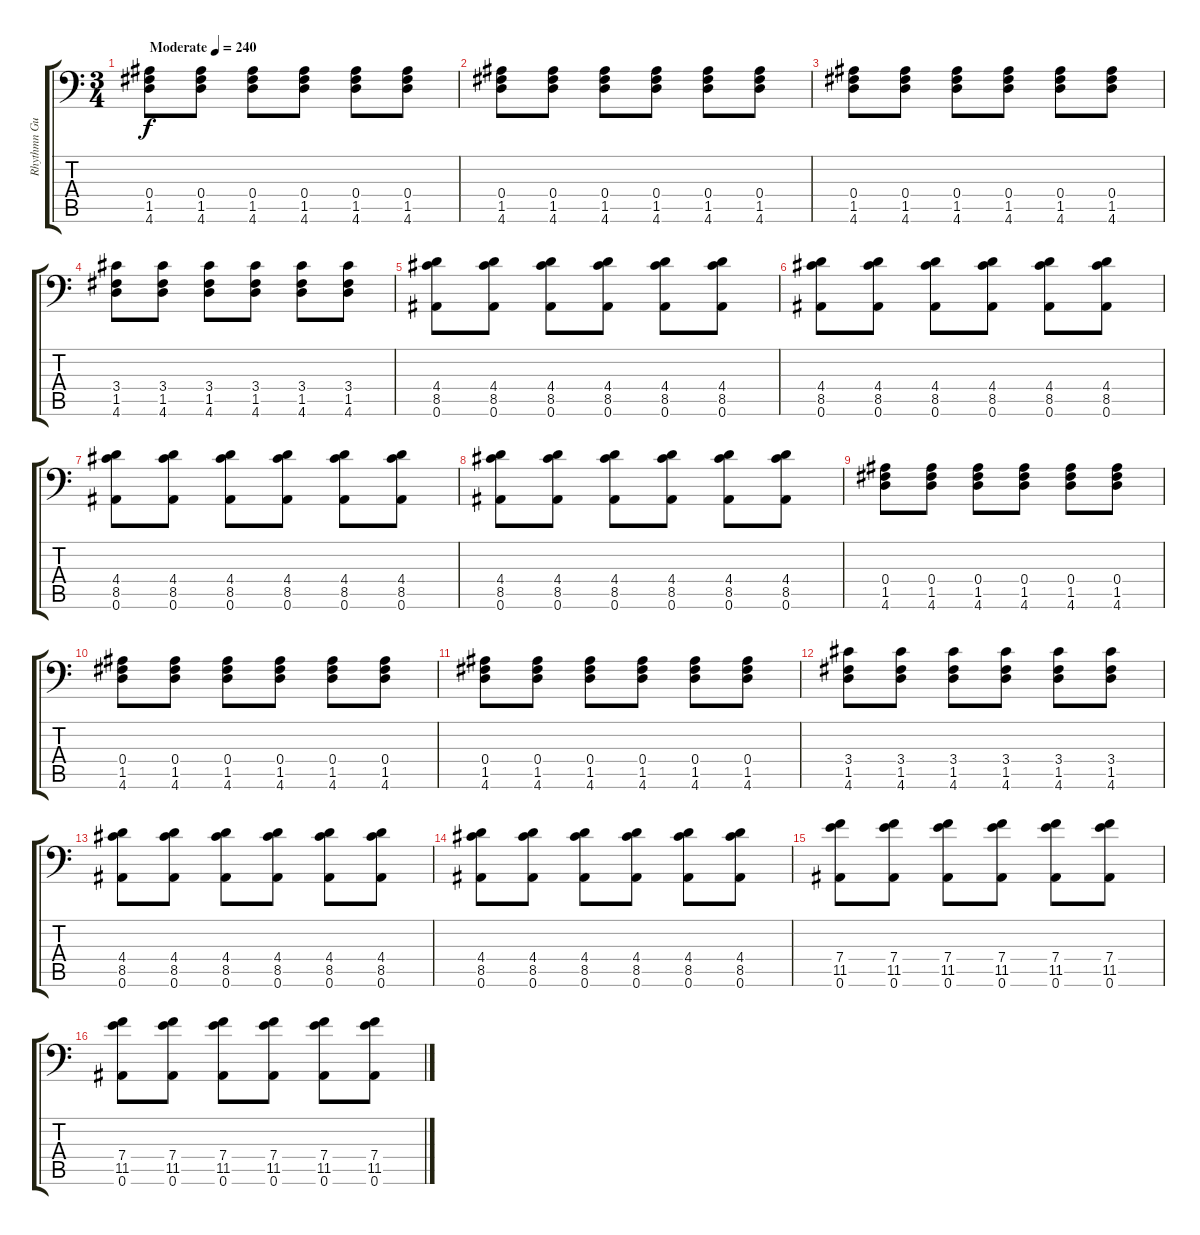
\track ("Rhythmn Guitar #1" "Rhythmn Gu") {instrument overdrivenguitar}
\staff {score tabs}
\tuning (C4 G3 Eb3 Bb2 F2 Bb1) {hide}
\ts (3 4)
\tempo (240 "Moderate")
\clef f4
\ks c
(0.4 1.5 4.6).8{dy f instrument overdrivenguitar} (0.4 1.5 4.6).8 (0.4 1.5 4.6).8 (0.4 1.5 4.6).8 (0.4 1.5 4.6).8 (0.4 1.5 4.6).8 |
(0.4 1.5 4.6).8 (0.4 1.5 4.6).8 (0.4 1.5 4.6).8 (0.4 1.5 4.6).8 (0.4 1.5 4.6).8 (0.4 1.5 4.6).8 |
(0.4 1.5 4.6).8 (0.4 1.5 4.6).8 (0.4 1.5 4.6).8 (0.4 1.5 4.6).8 (0.4 1.5 4.6).8 (0.4 1.5 4.6).8 |
(3.4 1.5 4.6).8 (3.4 1.5 4.6).8 (3.4 1.5 4.6).8 (3.4 1.5 4.6).8 (3.4 1.5 4.6).8 (3.4 1.5 4.6).8 |
(4.4 8.5 0.6).8 (4.4 8.5 0.6).8 (4.4 8.5 0.6).8 (4.4 8.5 0.6).8 (4.4 8.5 0.6).8 (4.4 8.5 0.6).8 |
(4.4 8.5 0.6).8 (4.4 8.5 0.6).8 (4.4 8.5 0.6).8 (4.4 8.5 0.6).8 (4.4 8.5 0.6).8 (4.4 8.5 0.6).8 |
(4.4 8.5 0.6).8 (4.4 8.5 0.6).8 (4.4 8.5 0.6).8 (4.4 8.5 0.6).8 (4.4 8.5 0.6).8 (4.4 8.5 0.6).8 |
(4.4 8.5 0.6).8 (4.4 8.5 0.6).8 (4.4 8.5 0.6).8 (4.4 8.5 0.6).8 (4.4 8.5 0.6).8 (4.4 8.5 0.6).8 |
(0.4 1.5 4.6).8 (0.4 1.5 4.6).8 (0.4 1.5 4.6).8 (0.4 1.5 4.6).8 (0.4 1.5 4.6).8 (0.4 1.5 4.6).8 |
(0.4 1.5 4.6).8 (0.4 1.5 4.6).8 (0.4 1.5 4.6).8 (0.4 1.5 4.6).8 (0.4 1.5 4.6).8 (0.4 1.5 4.6).8 |
(0.4 1.5 4.6).8 (0.4 1.5 4.6).8 (0.4 1.5 4.6).8 (0.4 1.5 4.6).8 (0.4 1.5 4.6).8 (0.4 1.5 4.6).8 |
(3.4 1.5 4.6).8 (3.4 1.5 4.6).8 (3.4 1.5 4.6).8 (3.4 1.5 4.6).8 (3.4 1.5 4.6).8 (3.4 1.5 4.6).8 |
(4.4 8.5 0.6).8 (4.4 8.5 0.6).8 (4.4 8.5 0.6).8 (4.4 8.5 0.6).8 (4.4 8.5 0.6).8 (4.4 8.5 0.6).8 |
(4.4 8.5 0.6).8 (4.4 8.5 0.6).8 (4.4 8.5 0.6).8 (4.4 8.5 0.6).8 (4.4 8.5 0.6).8 (4.4 8.5 0.6).8 |
(7.4 11.5 0.6).8 (7.4 11.5 0.6).8 (7.4 11.5 0.6).8 (7.4 11.5 0.6).8 (7.4 11.5 0.6).8 (7.4 11.5 0.6).8 |
(7.4 11.5 0.6).8 (7.4 11.5 0.6).8 (7.4 11.5 0.6).8 (7.4 11.5 0.6).8 (7.4 11.5 0.6).8 (7.4 11.5 0.6).8
